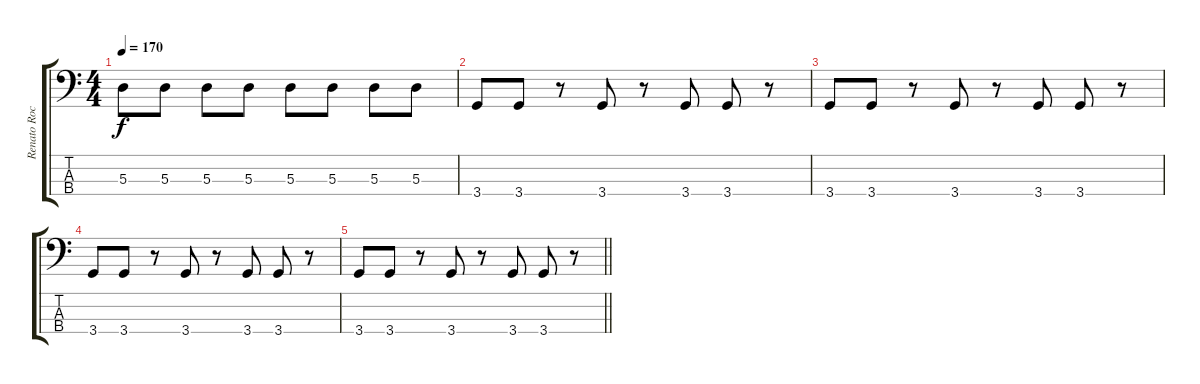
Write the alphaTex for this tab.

\track ("Renato Rocha" "Renato Roc") {instrument electricbassfinger}
\staff {score tabs}
\tuning (G2 D2 A1 E1) {hide}
\ts (4 4)
\tempo 170
\clef f4
\ks c
5.3.8{dy f} 5.3.8 5.3.8 5.3.8 5.3.8 5.3.8 5.3.8 5.3.8 |
3.4.8 3.4.8 r.8 3.4.8 r.8 3.4.8 3.4.8 r.8 |
3.4.8 3.4.8 r.8 3.4.8 r.8 3.4.8 3.4.8 r.8 |
3.4.8 3.4.8 r.8 3.4.8 r.8 3.4.8 3.4.8 r.8 |
\barLineRight lightlight
3.4.8 3.4.8 r.8 3.4.8 r.8 3.4.8 3.4.8 r.8
